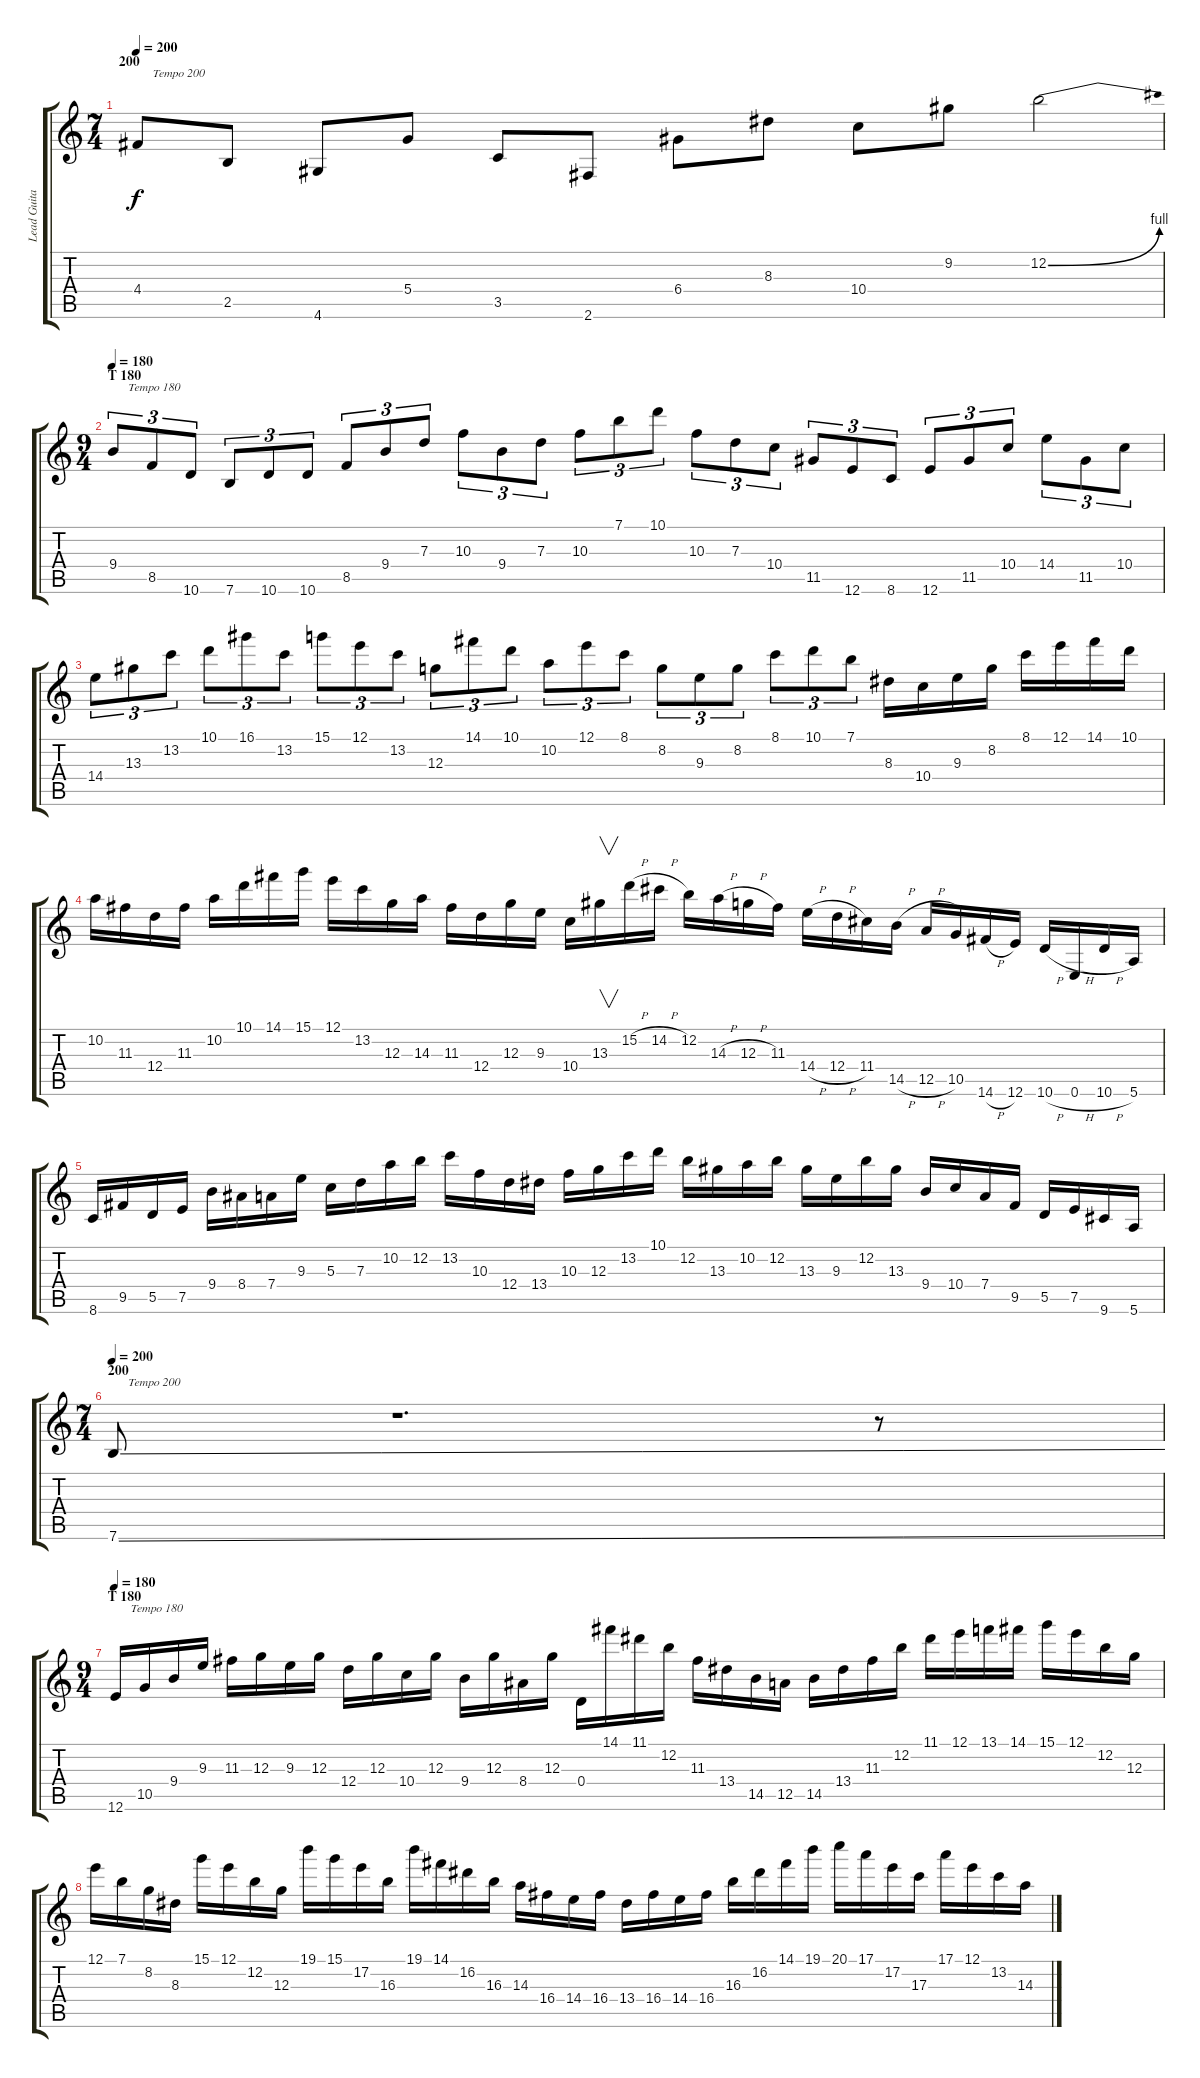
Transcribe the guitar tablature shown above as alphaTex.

\track ("Lead Guitar - Viejo" "Lead Guita") {instrument distortionguitar}
\staff {score tabs}
\tuning (E4 B3 G3 D3 A2 E2) {hide}
\ts (7 4)
\section ("" "200")
\tempo 200
\clef g2
\ks c
4.4.8{txt "     Tempo 200" dy f} 2.5.8 4.6.8 5.4.8 3.5.8 2.6.8 6.4.8 8.3.8 10.4.8 9.2.8 12.2{be (bend 0 0 60 4)}.2 |
\ts (9 4)
\section ("" "T 180")
\tempo 180
9.4.8{tu (3 2) txt "     Tempo 180"} 8.5.8{tu (3 2)} 10.6.8{tu (3 2)} 7.6.8{tu (3 2)} 10.6.8{tu (3 2)} 10.6.8{tu (3 2)} 8.5.8{tu (3 2)} 9.4.8{tu (3 2)} 7.3.8{tu (3 2)} 10.3.8{tu (3 2)} 9.4.8{tu (3 2)} 7.3.8{tu (3 2)} 10.3.8{tu (3 2)} 7.1.8{tu (3 2)} 10.1.8{tu (3 2)} 10.3.8{tu (3 2)} 7.3.8{tu (3 2)} 10.4.8{tu (3 2)} 11.5.8{tu (3 2)} 12.6.8{tu (3 2)} 8.6.8{tu (3 2)} 12.6.8{tu (3 2)} 11.5.8{tu (3 2)} 10.4.8{tu (3 2)} 14.4.8{tu (3 2)} 11.5.8{tu (3 2)} 10.4.8{tu (3 2)} |
14.4.8{tu (3 2)} 13.3.8{tu (3 2)} 13.2.8{tu (3 2)} 10.1.8{tu (3 2)} 16.1.8{tu (3 2)} 13.2.8{tu (3 2)} 15.1.8{tu (3 2)} 12.1.8{tu (3 2)} 13.2.8{tu (3 2)} 12.3.8{tu (3 2)} 14.1.8{tu (3 2)} 10.1.8{tu (3 2)} 10.2.8{tu (3 2)} 12.1.8{tu (3 2)} 8.1.8{tu (3 2)} 8.2.8{tu (3 2)} 9.3.8{tu (3 2)} 8.2.8{tu (3 2)} 8.1.8{tu (3 2)} 10.1.8{tu (3 2)} 7.1.8{tu (3 2)} 8.3.16 10.4.16 9.3.16 8.2.16 8.1.16 12.1.16 14.1.16 10.1.16 |
10.2.16 11.3.16 12.4.16 11.3.16 10.2.16 10.1.16 14.1.16 15.1.16 12.1.16 13.2.16 12.3.16 14.3.16 11.3.16 12.4.16 12.3.16 9.3.16 10.4.16 13.3.16{v} 15.2{h}.16 14.2{h}.16 12.2.16 14.3{h}.16 12.3{h}.16 11.3.16 14.4{h}.16 12.4{h}.16 11.4.16 14.5{h}.16 12.5{h}.16 10.5.16 14.6{h}.16 12.6.16 10.6{h}.16 0.6{h}.16 10.6{h}.16 5.6.16 |
8.6.16 9.5.16 5.5.16 7.5.16 9.4.16 8.4.16 7.4.16 9.3.16 5.3.16 7.3.16 10.2.16 12.2.16 13.2.16 10.3.16 12.4.16 13.4.16 10.3.16 12.3.16 13.2.16 10.1.16 12.2.16 13.3.16 10.2.16 12.2.16 13.3.16 9.3.16 12.2.16 13.3.16 9.4.16 10.4.16 7.4.16 9.5.16 5.5.16 7.5.16 9.6.16 5.6.16 |
\ts (7 4)
\section ("" "200")
\tempo 200
7.6{ss}.8{txt "     Tempo 200"} r.1{d} r.8 |
\ts (9 4)
\section ("" "T 180")
\tempo 180
12.6.16{txt "     Tempo 180"} 10.5.16 9.4.16 9.3.16 11.3.16 12.3.16 9.3.16 12.3.16 12.4.16 12.3.16 10.4.16 12.3.16 9.4.16 12.3.16 8.4.16 12.3.16 0.4.16 14.1.16 11.1.16 12.2.16 11.3.16 13.4.16 14.5.16 12.5.16 14.5.16 13.4.16 11.3.16 12.2.16 11.1.16 12.1.16 13.1.16 14.1.16 15.1.16 12.1.16 12.2.16 12.3.16 |
12.1.16 7.1.16 8.2.16 8.3.16 15.1.16 12.1.16 12.2.16 12.3.16 19.1.16 15.1.16 17.2.16 16.3.16 19.1.16 14.1.16 16.2.16 16.3.16 14.3.16 16.4.16 14.4.16 16.4.16 13.4.16 16.4.16 14.4.16 16.4.16 16.3.16 16.2.16 14.1.16 19.1.16 20.1.16 17.1.16 17.2.16 17.3.16 17.1.16 12.1.16 13.2.16 14.3.16
